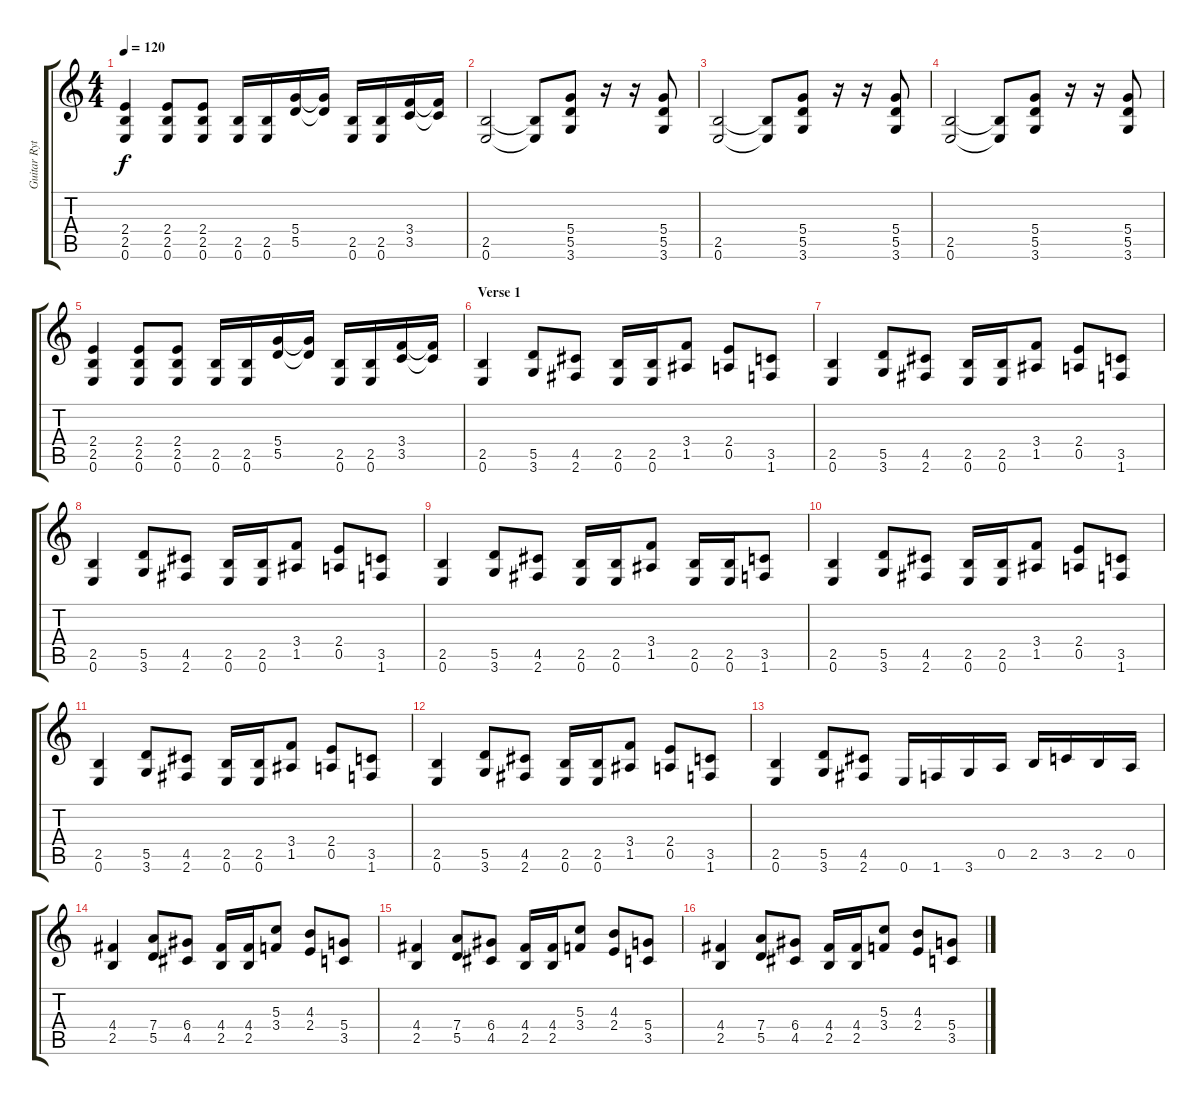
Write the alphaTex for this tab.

\track ("Guitar Rythm" "Guitar Ryt") {instrument overdrivenguitar}
\staff {score tabs}
\tuning (E4 B3 G3 D3 A2 E2) {hide}
\ts (4 4)
\tempo 120
\clef g2
\ks c
(2.4 2.5 0.6).4{dy f} (2.4 2.5 0.6).8 (2.4 2.5 0.6).8 (2.5 0.6).16 (2.5 0.6).16 (5.4 5.5).16 (5.4{t} 5.5{t}).16 (2.5 0.6).16 (2.5 0.6).16 (3.4 3.5).16 (3.4{t} 3.5{t}).16 |
(2.5 0.6).2 (2.5{t} 0.6{t}).8 (5.4 5.5 3.6).8 r.16 r.16 (5.4 5.5 3.6).8 |
(2.5 0.6).2 (2.5{t} 0.6{t}).8 (5.4 5.5 3.6).8 r.16 r.16 (5.4 5.5 3.6).8 |
(2.5 0.6).2 (2.5{t} 0.6{t}).8 (5.4 5.5 3.6).8 r.16 r.16 (5.4 5.5 3.6).8 |
(2.4 2.5 0.6).4 (2.4 2.5 0.6).8 (2.4 2.5 0.6).8 (2.5 0.6).16 (2.5 0.6).16 (5.4 5.5).16 (5.4{t} 5.5{t}).16 (2.5 0.6).16 (2.5 0.6).16 (3.4 3.5).16 (3.4{t} 3.5{t}).16 |
\section ("" "Verse 1")
(2.5 0.6).4 (5.5 3.6).8 (4.5 2.6).8 (2.5 0.6).16 (2.5 0.6).16 (3.4 1.5).8 (2.4 0.5).8 (3.5 1.6).8 |
(2.5 0.6).4 (5.5 3.6).8 (4.5 2.6).8 (2.5 0.6).16 (2.5 0.6).16 (3.4 1.5).8 (2.4 0.5).8 (3.5 1.6).8 |
(2.5 0.6).4 (5.5 3.6).8 (4.5 2.6).8 (2.5 0.6).16 (2.5 0.6).16 (3.4 1.5).8 (2.4 0.5).8 (3.5 1.6).8 |
(2.5 0.6).4 (5.5 3.6).8 (4.5 2.6).8 (2.5 0.6).16 (2.5 0.6).16 (3.4 1.5).8 (2.5 0.6).16 (2.5 0.6).16 (3.5 1.6).8 |
(2.5 0.6).4 (5.5 3.6).8 (4.5 2.6).8 (2.5 0.6).16 (2.5 0.6).16 (3.4 1.5).8 (2.4 0.5).8 (3.5 1.6).8 |
(2.5 0.6).4 (5.5 3.6).8 (4.5 2.6).8 (2.5 0.6).16 (2.5 0.6).16 (3.4 1.5).8 (2.4 0.5).8 (3.5 1.6).8 |
(2.5 0.6).4 (5.5 3.6).8 (4.5 2.6).8 (2.5 0.6).16 (2.5 0.6).16 (3.4 1.5).8 (2.4 0.5).8 (3.5 1.6).8 |
(2.5 0.6).4 (5.5 3.6).8 (4.5 2.6).8 0.6.16 1.6.16 3.6.16 0.5.16 2.5.16 3.5.16 2.5.16 0.5.16 |
(4.4 2.5).4 (7.4 5.5).8 (6.4 4.5).8 (4.4 2.5).16 (4.4 2.5).16 (5.3 3.4).8 (4.3 2.4).8 (5.4 3.5).8 |
(4.4 2.5).4 (7.4 5.5).8 (6.4 4.5).8 (4.4 2.5).16 (4.4 2.5).16 (5.3 3.4).8 (4.3 2.4).8 (5.4 3.5).8 |
(4.4 2.5).4 (7.4 5.5).8 (6.4 4.5).8 (4.4 2.5).16 (4.4 2.5).16 (5.3 3.4).8 (4.3 2.4).8 (5.4 3.5).8
